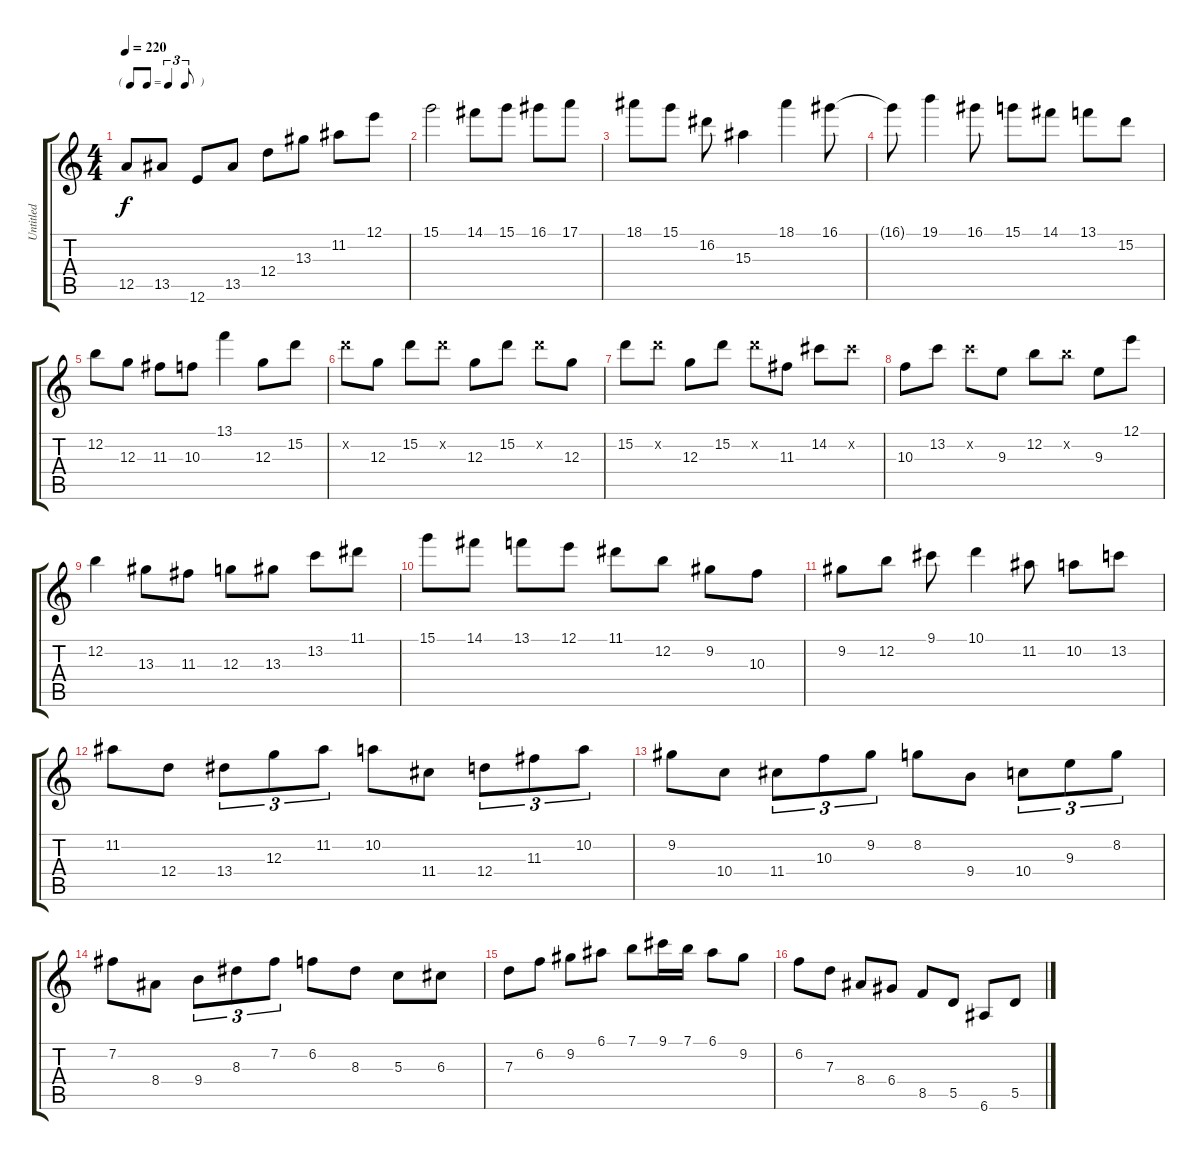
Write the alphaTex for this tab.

\track ("Untitled" "Untitled") {instrument acousticguitarnylon}
\staff {score tabs}
\tuning (E4 B3 G3 D3 A2 E2) {hide}
\ts (4 4)
\tf triplet8th
\tempo 220
\clef g2
\ks c
12.5.8{dy f} 13.5.8 12.6.8 13.5.8 12.4.8 13.3.8 11.2.8 12.1.8 |
15.1.2 14.1.8 15.1.8 16.1.8 17.1.8 |
18.1.8 15.1.8 16.2.8 15.3.4 18.1.4 16.1.8 |
16.1{t}.8 19.1.4 16.1.8 15.1.8 14.1.8 13.1.8 15.2.8 |
12.2.8 12.3.8 11.3.8 10.3.8 13.1.4 12.3.8 15.2.8 |
15.2{x}.8 12.3.8 15.2.8 15.2{x}.8 12.3.8 15.2.8 15.2{x}.8 12.3.8 |
15.2.8 15.2{x}.8 12.3.8 15.2.8 15.2{x}.8 11.3.8 14.2.8 14.2{x}.8 |
10.3.8 13.2.8 13.2{x}.8 9.3.8 12.2.8 12.2{x}.8 9.3.8 12.1.8 |
12.2.4 13.3.8 11.3.8 12.3.8 13.3.8 13.2.8 11.1.8 |
15.1.8 14.1.8 13.1.8 12.1.8 11.1.8 12.2.8 9.2.8 10.3.8 |
9.2.8 12.2.8 9.1.8 10.1.4 11.2.8 10.2.8 13.2.8 |
11.2.8 12.4.8 13.4.8{tu (3 2)} 12.3.8{tu (3 2)} 11.2.8{tu (3 2)} 10.2.8 11.4.8 12.4.8{tu (3 2)} 11.3.8{tu (3 2)} 10.2.8{tu (3 2)} |
9.2.8 10.4.8 11.4.8{tu (3 2)} 10.3.8{tu (3 2)} 9.2.8{tu (3 2)} 8.2.8 9.4.8 10.4.8{tu (3 2)} 9.3.8{tu (3 2)} 8.2.8{tu (3 2)} |
7.2.8 8.4.8 9.4.8{tu (3 2)} 8.3.8{tu (3 2)} 7.2.8{tu (3 2)} 6.2.8 8.3.8 5.3.8 6.3.8 |
7.3.8 6.2.8 9.2.8 6.1.8 7.1.8 9.1.16 7.1.16 6.1.8 9.2.8 |
6.2.8 7.3.8 8.4.8 6.4.8 8.5.8 5.5.8 6.6.8 5.5.8
